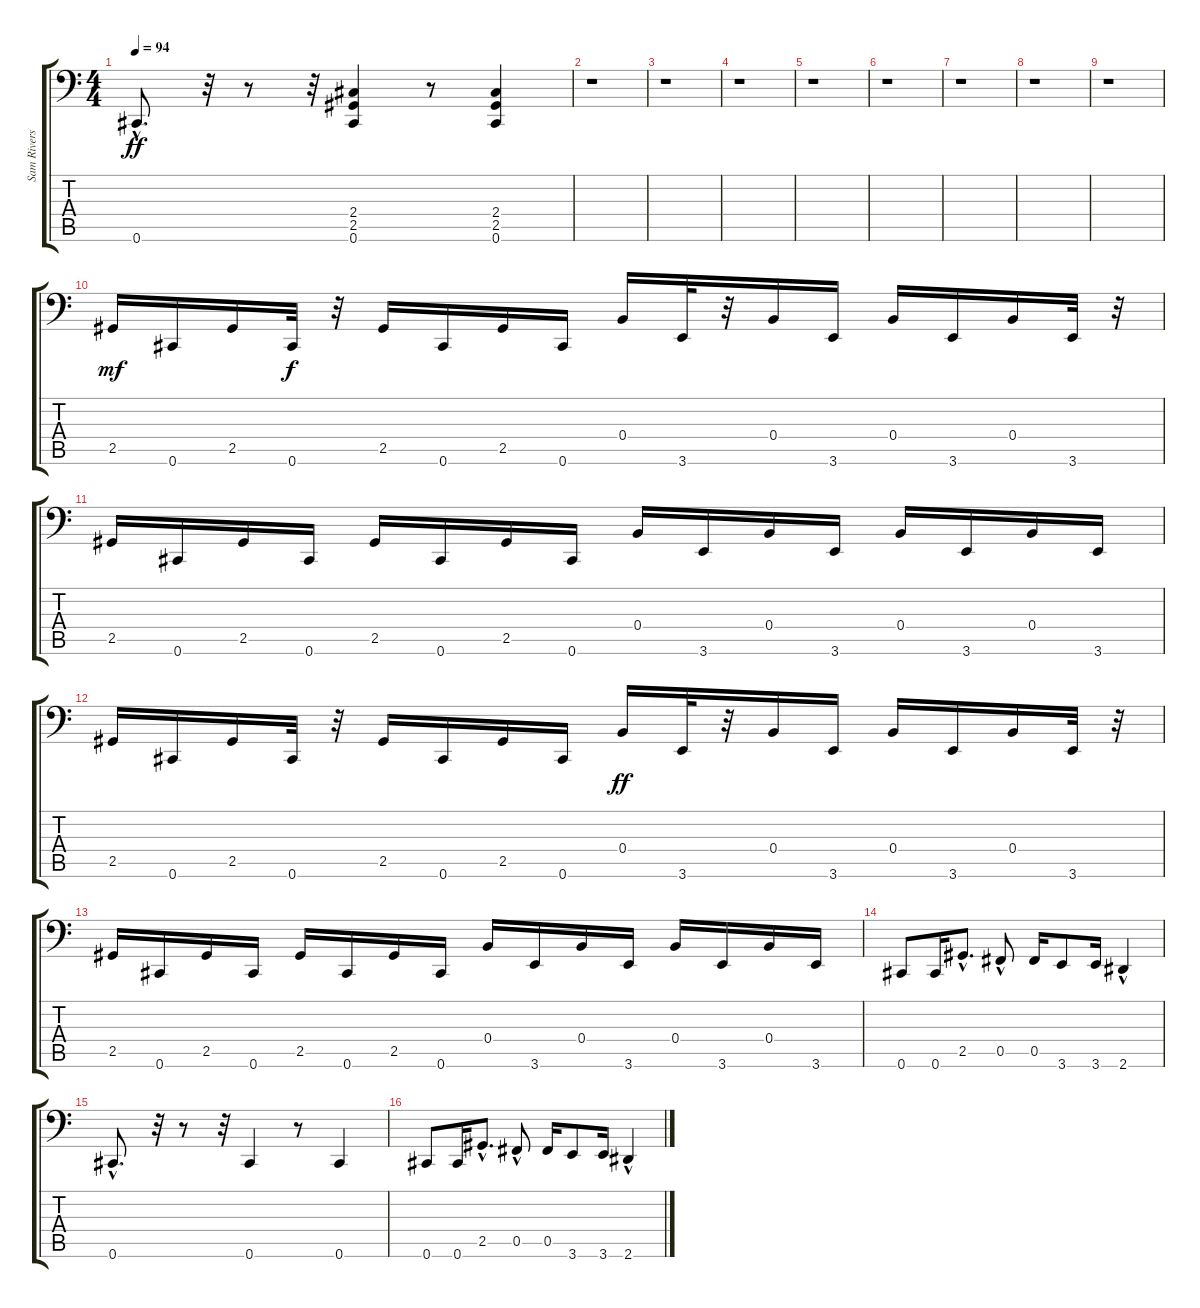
\track ("Sam Rivers" "Sam Rivers") {instrument electricbassfinger}
\staff {score tabs}
\tuning (Db3 Ab2 E2 B1 Gb1 Db1) {hide}
\ts (4 4)
\tempo 94
\clef f4
\ks c
0.6{hac}.8{d dy ff} r.32 r.8 r.32 (2.4 2.5 0.6).4 r.8 (2.4 2.5 0.6).4 |
r.1 |
r.1 |
r.1 |
r.1 |
r.1 |
r.1 |
r.1 |
r.1 |
2.5.16{dy mf} 0.6.16 2.5.16 0.6.32{dy f} r.32 2.5.16 0.6.16 2.5.16 0.6.16 0.4.16 3.6.32 r.32 0.4.16 3.6.16 0.4.16 3.6.16 0.4.16 3.6.32 r.32 |
2.5.16 0.6.16 2.5.16 0.6.16 2.5.16 0.6.16 2.5.16 0.6.16 0.4.16 3.6.16 0.4.16 3.6.16 0.4.16 3.6.16 0.4.16 3.6.16 |
2.5.16 0.6.16 2.5.16 0.6.32 r.32 2.5.16 0.6.16 2.5.16 0.6.16 0.4.16{dy ff} 3.6.32 r.32 0.4.16 3.6.16 0.4.16 3.6.16 0.4.16 3.6.32 r.32 |
2.5.16 0.6.16 2.5.16 0.6.16 2.5.16 0.6.16 2.5.16 0.6.16 0.4.16 3.6.16 0.4.16 3.6.16 0.4.16 3.6.16 0.4.16 3.6.16 |
0.6.8 0.6.16 2.5{hac}.8{d} 0.5{hac}.8 0.5.16 3.6.8 3.6.16 2.6{hac}.4 |
0.6{hac}.8{d} r.32 r.8 r.32 0.6.4 r.8 0.6.4 |
0.6.8 0.6.16 2.5{hac}.8{d} 0.5{hac}.8 0.5.16 3.6.8 3.6.16 2.6{hac}.4
